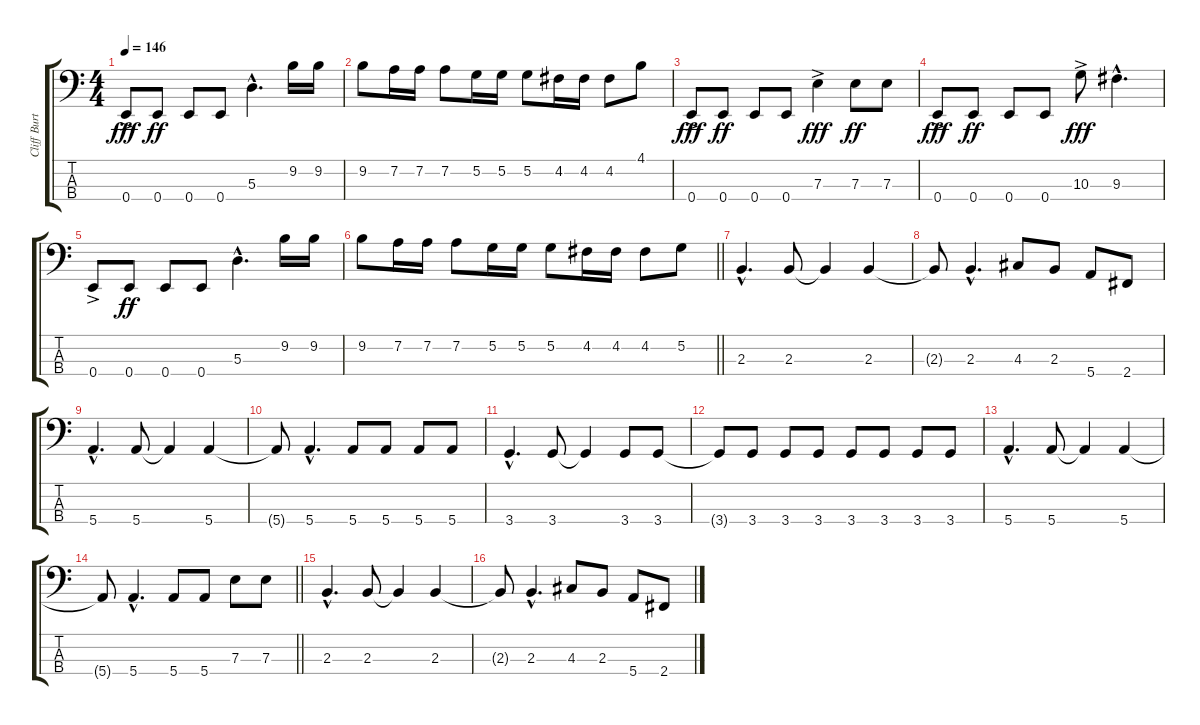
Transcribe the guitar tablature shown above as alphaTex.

\track ("Cliff Burton - Bass" "Cliff Burt") {instrument electricbasspick}
\staff {score tabs}
\tuning (G2 D2 A1 E1) {hide}
\ts (4 4)
\tempo 146
\clef f4
\ks c
0.4{ac}.8{dy fff} 0.4.8{dy ff} 0.4.8 0.4.8 5.3{hac}.4{d} 9.2.16 9.2.16 |
9.2.8 7.2.16 7.2.16 7.2.8 5.2.16 5.2.16 5.2.8 4.2.16 4.2.16 4.2.8 4.1.8 |
0.4{ac}.8{dy fff} 0.4.8{dy ff} 0.4.8 0.4.8 7.3{ac}.4{dy fff} 7.3.8{dy ff} 7.3.8 |
0.4{ac}.8{dy fff} 0.4.8{dy ff} 0.4.8 0.4.8 10.3{ac}.8{dy fff} 9.3{hac}.4{d} |
0.4{ac}.8 0.4.8{dy ff} 0.4.8 0.4.8 5.3{hac}.4{d} 9.2.16 9.2.16 |
\barLineRight lightlight
9.2.8 7.2.16 7.2.16 7.2.8 5.2.16 5.2.16 5.2.8 4.2.16 4.2.16 4.2.8 5.2.8 |
2.3{hac}.4{d} 2.3.8 2.3{t}.4 2.3.4 |
2.3{t}.8 2.3{hac}.4{d} 4.3.8 2.3.8 5.4.8 2.4.8 |
5.4{hac}.4{d} 5.4.8 5.4{t}.4 5.4.4 |
5.4{t}.8 5.4{hac}.4{d} 5.4.8 5.4.8 5.4.8 5.4.8 |
3.4{hac}.4{d} 3.4.8 3.4{t}.4 3.4.8 3.4.8 |
3.4{t}.8 3.4.8 3.4.8 3.4.8 3.4.8 3.4.8 3.4.8 3.4.8 |
5.4{hac}.4{d} 5.4.8 5.4{t}.4 5.4.4 |
\barLineRight lightlight
5.4{t}.8 5.4{hac}.4{d} 5.4.8 5.4.8 7.3.8 7.3.8 |
2.3{hac}.4{d} 2.3.8 2.3{t}.4 2.3.4 |
2.3{t}.8 2.3{hac}.4{d} 4.3.8 2.3.8 5.4.8 2.4.8
